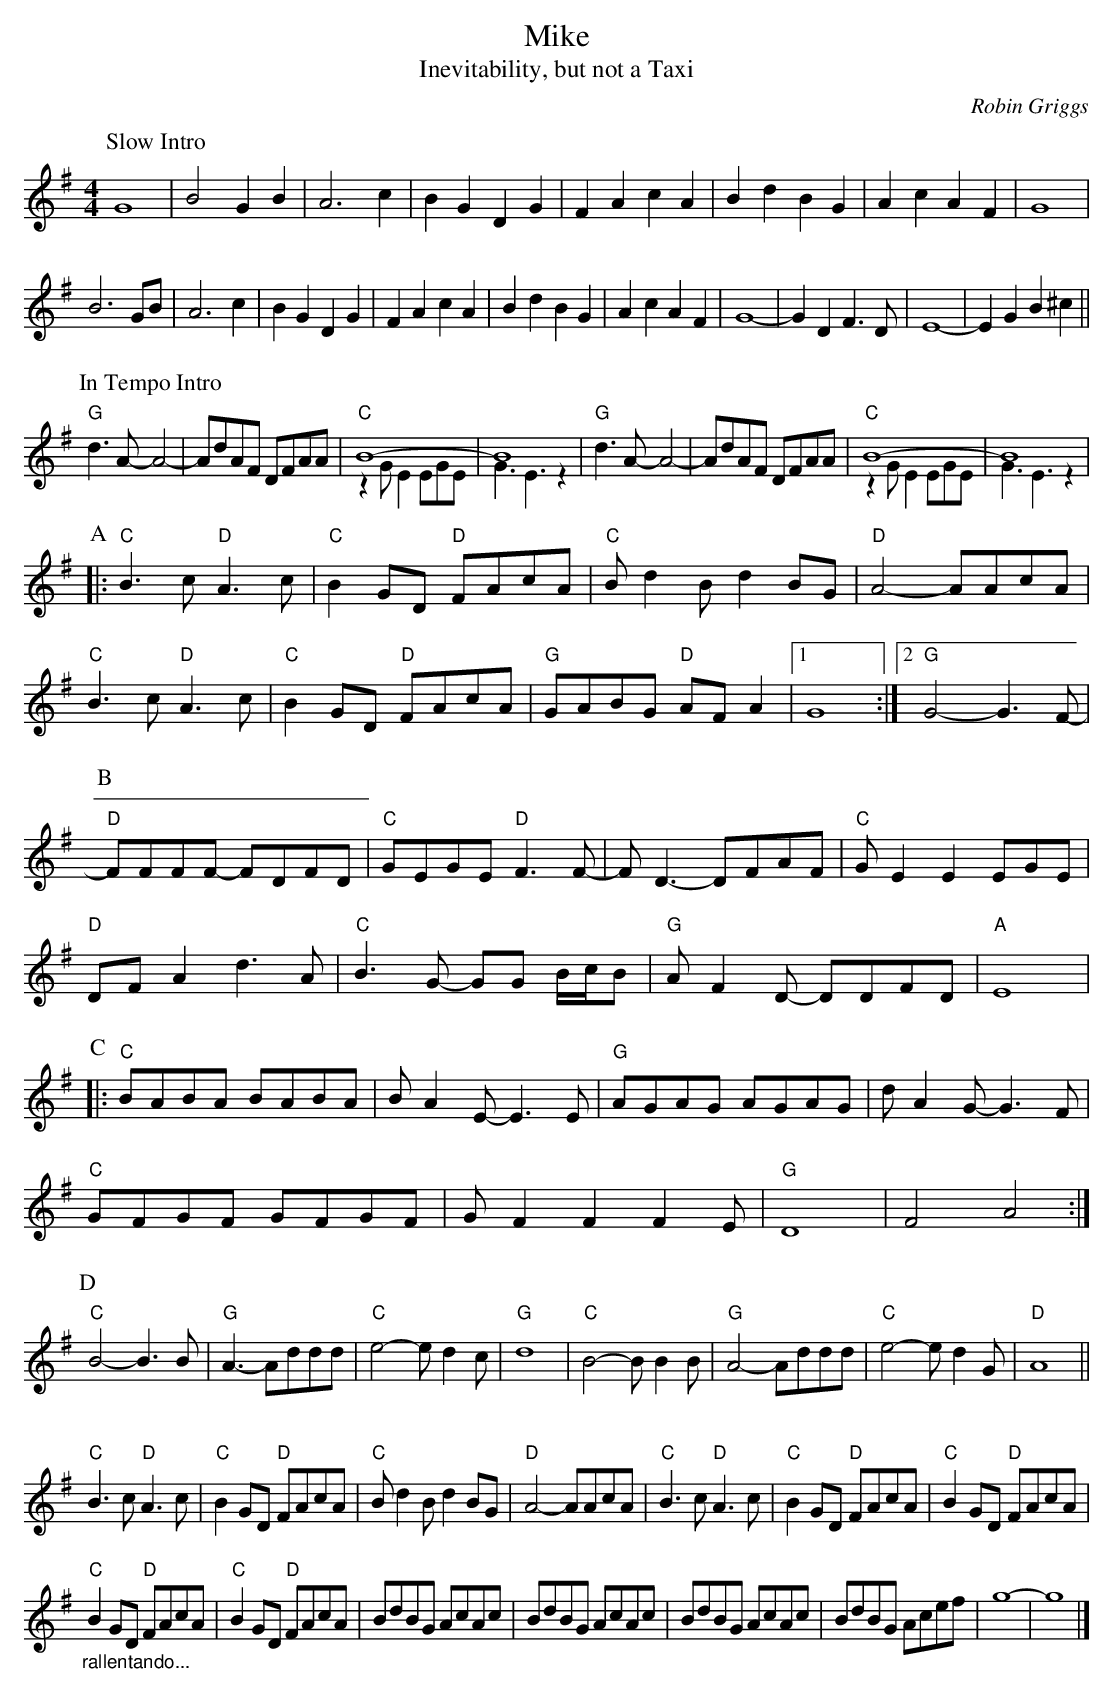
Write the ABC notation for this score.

X:1
T:Mike
T:Inevitability, but not a Taxi
C:Robin Griggs
M:4/4
L:1/8
K:G
P:Slow Intro
G8|B4G2B2|A6c2| B2G2D2G2 |F2A2c2A2| B2d2B2G2| A2c2A2F2 |G8|
B6GB| A6c2| B2G2D2G2 |F2A2c2A2| B2d2B2G2 | A2c2A2F2 | G8-| G2D2F3D| E8-|E2G2B2^c2 ||
P:In Tempo Intro
"G"d3A-A4-|AdAF DFAA| "C"B8- &z2 GE2EGE|B8 & G3E3z2|\
"G"d3A-A4-|AdAF DFAA| "C"B8- &z2 GE2EGE|B8 & G3E3z2|
P:A
|: "C"B3c"D"A3c| "C"B2GD "D"FAcA | "C"Bd2B d2BG| "D"A4-AAcA|
"C"B3c"D"A3c|\
"C"B2GD "D"FAcA| "G"GABG "D"AFA2|1 G8 :|2"G" G4-G3F-|
P:B
"D"FFFF- FDFD |"C"GEGE "D"F3F-|FD3-DFAF| "C"GE2E2EGE|
"D"DFA2 d3A | "C"B3G- GG B/c/B | "G"AF2D- DDFD | "A"E8 |
P:C
|: "C"BABA BABA| BA2E-E3E| "G"AGAG AGAG | dA2G-G3F|
"C"GFGF GFGF |GF2F2F2E| "G"D8| F4A4 :|
P:D
"C"B4-B3B | "G"A3-Addd | "C"e4-ed2c | "G"d8 |\
"C"B4-BB2B| "G"A4-Addd | "C"e4-ed2G | "D"A8 ||
"C"B3c"D"A3c| "C"B2GD "D"FAcA | "C"Bd2B d2BG| "D"A4-AAcA| \
"C"B3c"D"A3c|\
"C"B2GD "D"FAcA|"C"B2GD "D"FAcA|
"_rallentando...""C"B2GD "D"FAcA|"C"B2GD "D"FAcA|\
BdBG AcAc |BdBG AcAc |BdBG AcAc |BdBG Acef |g8-|g8 |]
"_slow"
